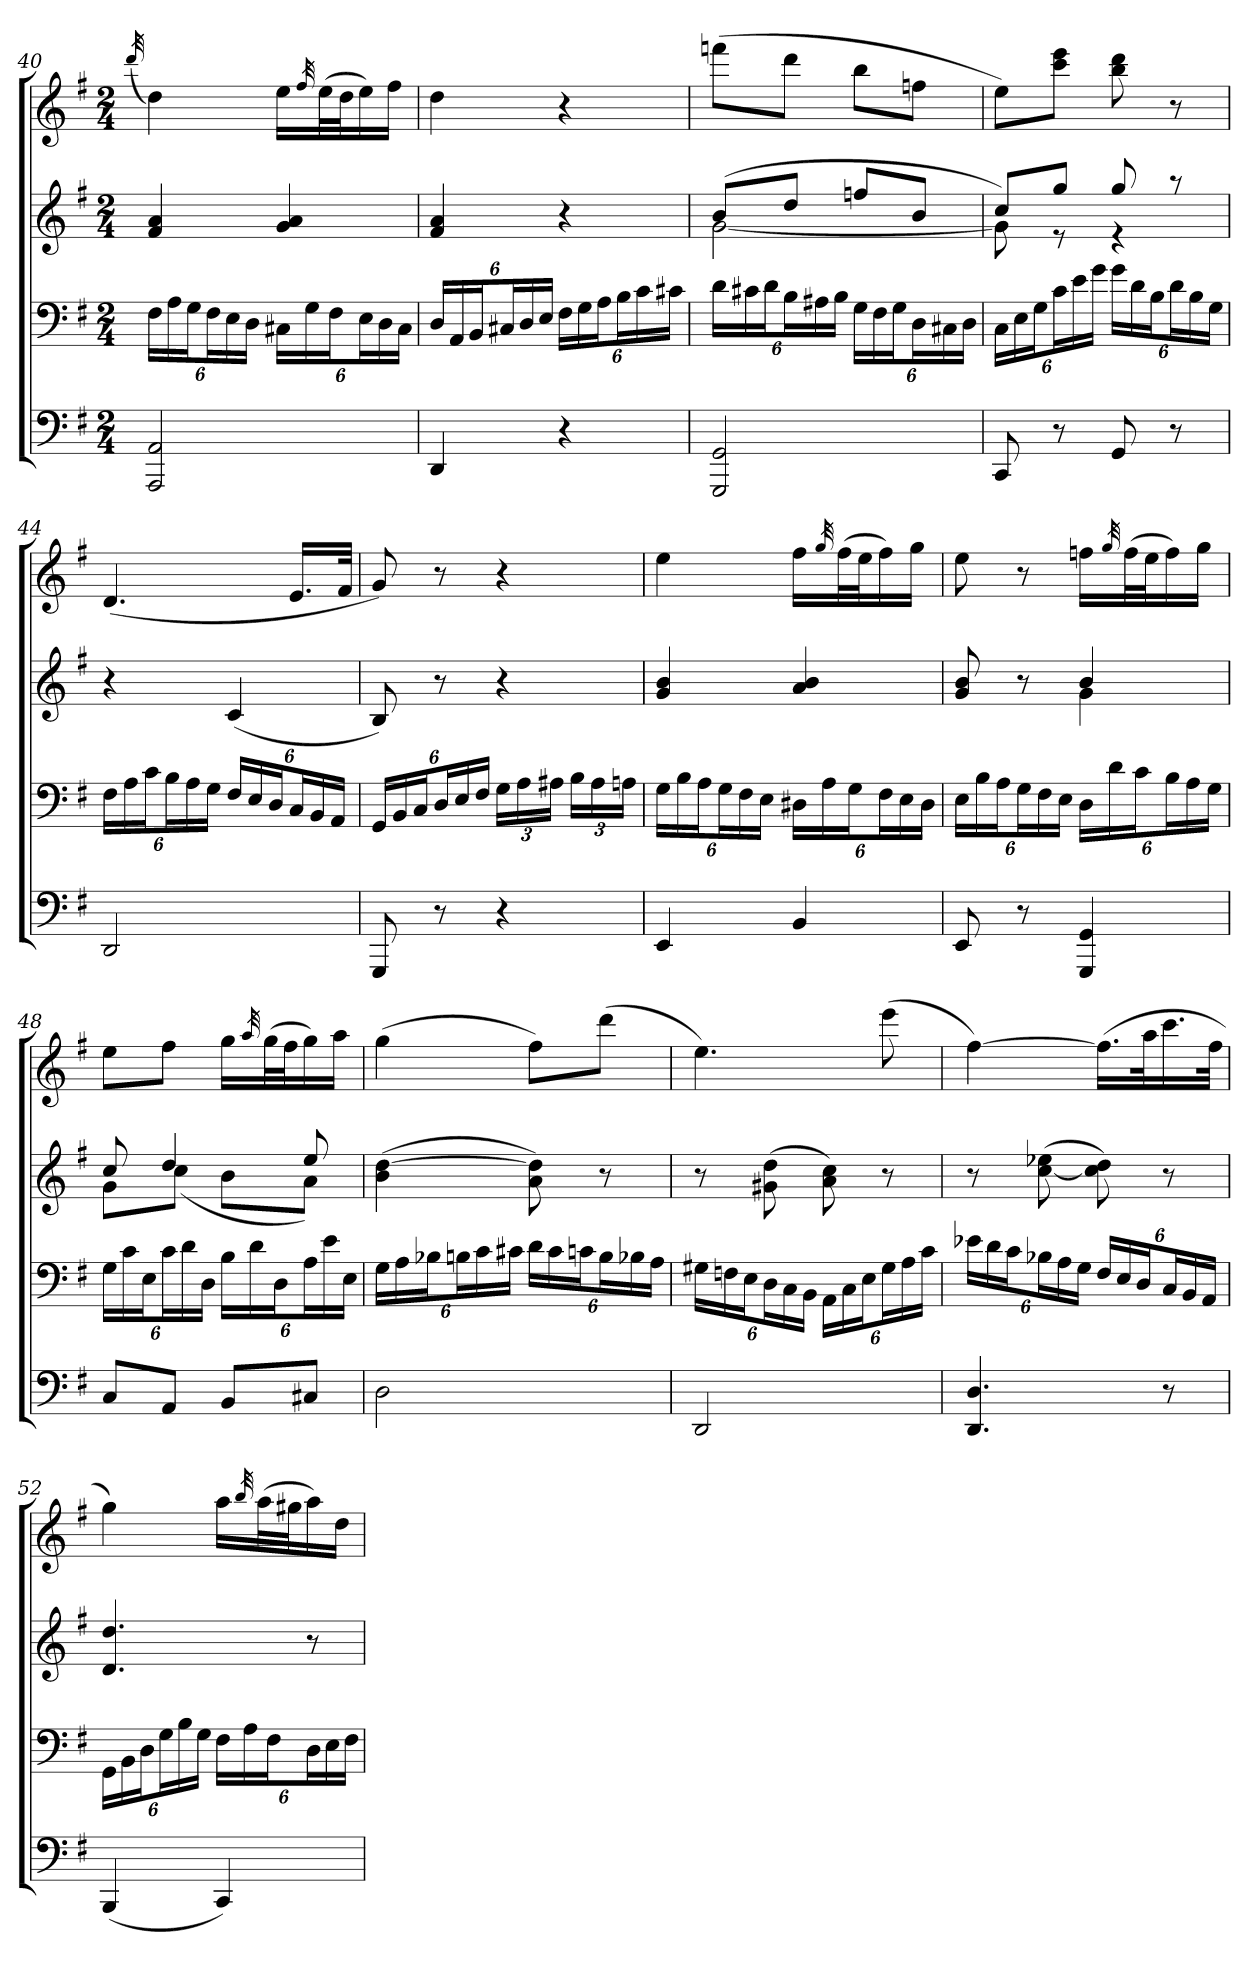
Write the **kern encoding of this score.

**kern	**kern	**kern	**kern
*part4	*part3	*part2	*part1
*staff4	*staff3	*staff2	*staff1
*clefF4	*clefF4	*clefG2	*clefG2
*k[f#]	*k[f#]	*k[f#]	*k[f#]
*M2/4	*M2/4	*M2/4	*M2/4
=40	=40	=40	=40
.	.	.	(32qddd
2AAA 2AA	24F#LL	4f# 4a	4dd)
.	24A	.	.
.	24GJ	.	.
.	24F#L	.	.
.	24E	.	.
.	24DJJ	.	.
.	24C#XLL	4g 4a	16eeLL
.	24G	.	.
.	.	.	32qff#
.	.	.	(32eeL
.	24F#J	.	.
.	.	.	32ddJ
.	24EL	.	16ee)
.	24D	.	.
.	.	.	16ff#JJ
.	24C#JJ	.	.
=41	=41	=41	=41
4DD	24DLL	4f# 4a	4dd
.	24AA	.	.
.	24BBJ	.	.
.	24C#XL	.	.
.	24D	.	.
.	24EJJ	.	.
4r	24F#LL	4r	4r
.	24G	.	.
.	24AJ	.	.
.	24BL	.	.
.	24c	.	.
.	24c#XJJ	.	.
=42	=42	=42	=42
*	*	*^	*
2GGG 2GG	24dLL	(8bL	[2g	(8fffnL
.	24c#X	.	.	.
.	24dJ	.	.	.
.	24BL	8ddJ	.	8dddJ
.	24A#X	.	.	.
.	24BJJ	.	.	.
.	24GLL	8ffnL	.	8bbL
.	24F#	.	.	.
.	24GJ	.	.	.
.	24DL	8bJ	.	8ffnJ
.	24C#X	.	.	.
.	24DJJ	.	.	.
=43	=43	=43	=43	=43
8CC	24CLL	8ccL)	8g]	8eeL)
.	24E	.	.	.
.	24GJ	.	.	.
8r	24cL	8ggJ	8r	8ccc 8eeeJ
.	24e	.	.	.
.	24gJJ	.	.	.
8GG	24gLL	8gg	4r	8bb 8ddd
.	24d	.	.	.
.	24BJ	.	.	.
8r	24dL	8r	.	8r
.	24B	.	.	.
.	24GJJ	.	.	.
*	*	*v	*v	*
=44	=44	=44	=44
2DD	24F#LL	4r	(4.d
.	24A	.	.
.	24cJ	.	.
.	24BL	.	.
.	24A	.	.
.	24GJJ	.	.
.	24F#LL	(4c	.
.	24E	.	.
.	24DJ	.	.
.	24CL	.	16.eLL
.	24BB	.	.
.	24AAJJ	.	.
.	.	.	32f#JJk
=45	=45	=45	=45
8GGG	24GGLL	8B)	8g)
.	24BB	.	.
.	24CJ	.	.
8r	24DL	8r	8r
.	24E	.	.
.	24F#JJ	.	.
4r	24GLL	4r	4r
.	24A	.	.
.	24A#XJJ	.	.
.	24BLL	.	.
.	24A#	.	.
.	24AnJJ	.	.
=46	=46	=46	=46
4EE	24GLL	4g 4b	4ee
.	24B	.	.
.	24AJ	.	.
.	24GL	.	.
.	24F#	.	.
.	24EJJ	.	.
4BB	24D#XLL	4a 4b	16ff#LL
.	24A	.	.
.	.	.	32qgg
.	.	.	(32ff#L
.	24GJ	.	.
.	.	.	32eeJ
.	24F#L	.	16ff#)
.	24E	.	.
.	.	.	16ggJJ
.	24D#JJ	.	.
=47	=47	=47	=47
*	*	*^	*
8EE	24ELL	8g 8b	4ryy	8ee
.	24B	.	.	.
.	24AJ	.	.	.
8r	24GL	8r	.	8r
.	24F#	.	.	.
.	24EJJ	.	.	.
4GGG 4GG	24DLL	4b	4g	16ffnLL
.	24d	.	.	.
.	.	.	.	32qgg
.	.	.	.	(32ffL
.	24cJ	.	.	.
.	.	.	.	32eeJ
.	24BL	.	.	16ff)
.	24A	.	.	.
.	.	.	.	16ggJJ
.	24GJJ	.	.	.
=48	=48	=48	=48	=48
8CL	24GLL	8cc	8gL	8eeL
.	24c	.	.	.
.	24EJ	.	.	.
8AAJ	24cL	4dd	(8ccJ	8ff#J
.	24d	.	.	.
.	24DJJ	.	.	.
8BBL	24BLL	.	8bL	16ggLL
.	24d	.	.	.
.	.	.	.	32qaa
.	.	.	.	(32ggL
.	24DJ	.	.	.
.	.	.	.	32ff#J
8C#XJ	24AL	8ee	8aJ)	16gg)
.	24e	.	.	.
.	.	.	.	16aaJJ
.	24EJJ	.	.	.
*	*	*v	*v	*
=49	=49	=49	=49
2D	24GLL	(4b [4dd	(4gg
.	24A	.	.
.	24B-XJ	.	.
.	24BnL	.	.
.	24c	.	.
.	24c#XJJ	.	.
.	24dLL	8a 8dd])	8ff#L)
.	24c#	.	.
.	24cnJ	.	.
.	24BL	8r	(8dddJ
.	24B-X	.	.
.	24AJJ	.	.
=50	=50	=50	=50
2DD	24G#XLL	8r	4.ee)
.	24Fn	.	.
.	24EJ	.	.
.	24DL	(8g#X 8dd	.
.	24C	.	.
.	24BBJJ	.	.
.	24AALL	8a 8cc)	.
.	24C	.	.
.	24EJ	.	.
.	24G#L	8r	(8eee
.	24A	.	.
.	24cJJ	.	.
=51	=51	=51	=51
4.DD 4.D	24e-XLL	8r	[4ff#)
.	24d	.	.
.	24cJ	.	.
.	24B-XL	([8cc 8ee-X	.
.	24A	.	.
.	24GJJ	.	.
.	24F#LL	8cc] 8dd)	(16.ff#LL]
.	24E	.	.
.	24DJ	.	.
.	.	.	32aaK
8r	24CL	8r	16.ccc
.	24BB	.	.
.	24AAJJ	.	.
.	.	.	32ff#JJk
=52	=52	=52	=52
(4BBB	24GGLL	4.d 4.dd	4gg)
.	24BB	.	.
.	24DJ	.	.
.	24GL	.	.
.	24B	.	.
.	24GJJ	.	.
4CC)	24F#LL	.	16aaLL
.	24A	.	.
.	.	.	32qbb
.	.	.	(32aaL
.	24F#J	.	.
.	.	.	32gg#XJ
.	24DL	8r	16aa)
.	24E	.	.
.	.	.	16ddJJ
.	24F#JJ	.	.
=	=	=	=
*-	*-	*-	*-
